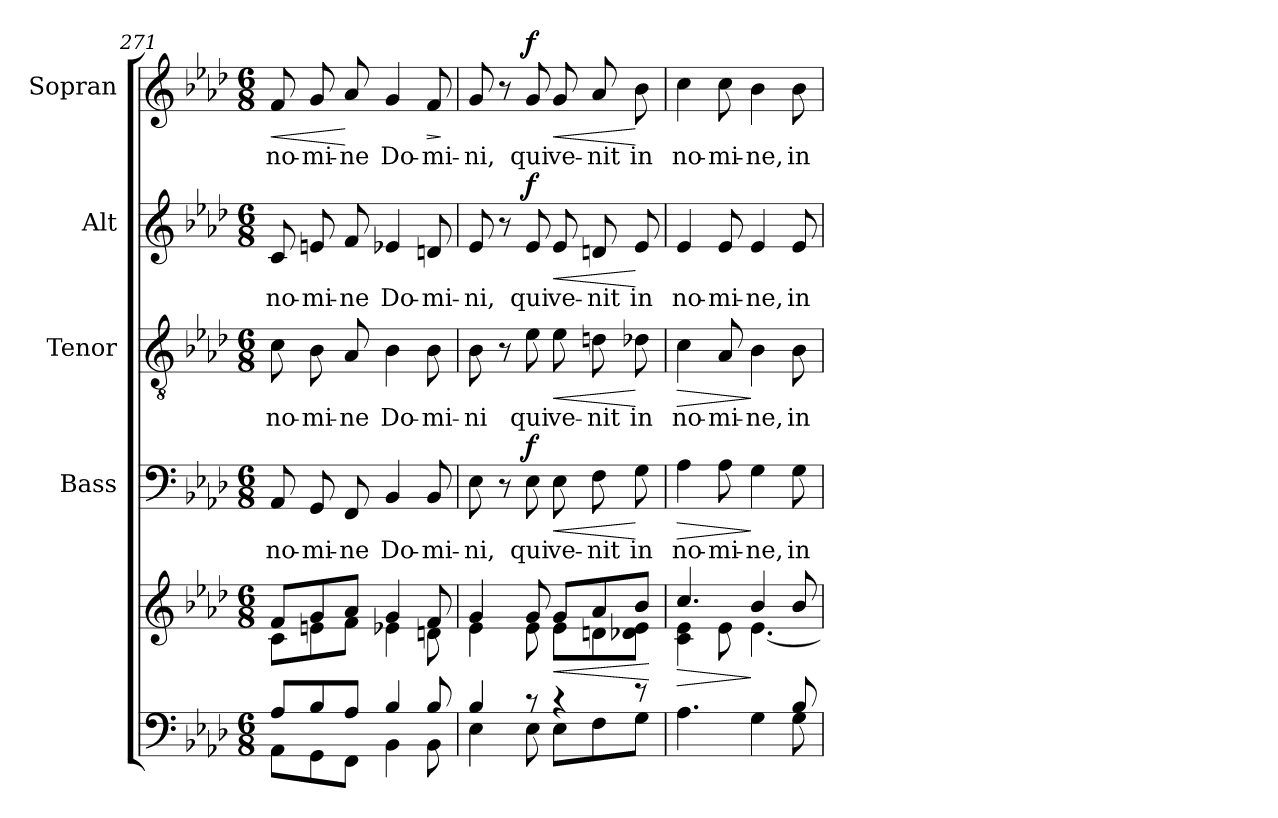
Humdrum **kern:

**kern	**kern	**dynam	**kern	**text	**dynam	**kern	**text	**dynam	**kern	**text	**dynam	**kern	**text	**dynam
*part5	*part5	*part5	*part4	*part4	*part4	*part3	*part3	*part3	*part2	*part2	*part2	*part1	*part1	*part1
*staff6	*staff5	*staff5/6	*staff4	*staff4	*staff4	*staff3	*staff3	*staff3	*staff2	*staff2	*staff2	*staff1	*staff1	*staff1
*	*	*	*I"Bass	*	*	*I"Tenor	*	*	*I"Alt	*	*	*I"Sopran	*	*
*	*	*	*I'B.	*	*	*I'T.	*	*	*I'A.	*	*	*I'S.	*	*
!!LO:LB:g=z
*clefF4	*clefG2	*	*clefF4	*	*	*clefGv2	*	*	*clefG2	*	*	*clefG2	*	*
*k[b-e-a-d-]	*k[b-e-a-d-]	*	*k[b-e-a-d-]	*	*	*k[b-e-a-d-]	*	*	*k[b-e-a-d-]	*	*	*k[b-e-a-d-]	*	*
*A-:	*A-:	*	*A-:	*	*	*A-:	*	*	*A-:	*	*	*A-:	*	*
*M6/8	*M6/8	*	*M6/8	*	*	*M6/8	*	*	*M6/8	*	*	*M6/8	*	*
=271	=271	=271	=271	=271	=271	=271	=271	=271	=271	=271	=271	=271	=271	=271
*^	*^	*	*	*	*	*	*	*	*	*	*	*	*	*
!	!	!	!	!	!	!LO:LY:b	!	!	!LO:LY:b	!	!	!LO:LY:b	!	!	!LO:LY:b	!LO:HP:b
8A-/L	8AA-\L	8f/L	8c\L	.	8AA-/	no-	.	8c\	no-	.	8c/	no-	.	8f/	no-	<
!	!	!	!	!	!	!LO:LY:b	!	!	!LO:LY:b	!	!	!LO:LY:b	!	!	!LO:LY:b	!
8B-/	8GG\	8g/	8en\	.	8GG/	-mi-	.	8B-\	-mi-	.	8en/	-mi-	.	8g/	-mi-	.
!	!	!	!	!	!	!LO:LY:b	!	!	!LO:LY:b	!	!	!LO:LY:b	!	!	!LO:LY:b	!
8A-/J	8FF\J	8a-/J	8f\J	.	8FF/	-ne	.	8A-/	-ne	.	8f/	-ne	.	8a-/	-ne	[
!	!	!	!	!	!	!LO:LY:b	!	!	!LO:LY:b	!	!	!LO:LY:b	!	!	!LO:LY:b	!
4B-/	4BB-\	4g/	4e-X\	.	4BB-/	Do-	.	4B-\	Do-	.	4e-X/	Do-	.	4g/	Do-	.
!	!	!	!	!	!	!LO:LY:b	!	!	!LO:LY:b	!	!	!LO:LY:b	!	!	!LO:LY:b	!LO:HP:b
8B-/	8BB-\	8f/	8dn\	.	8BB-/	-mi-	.	8B-\	-mi-	.	8dn/	-mi-	.	8f/	-mi-	>
*v	*v	*	*	*	*	*	*	*	*	*	*	*	*	*	*	*
*	*v	*v	*	*	*	*	*	*	*	*	*	*	*	*	*
.	.	.	.	.	.	.	.	.	.	.	.	.	.	]
=272	=272	=272	=272	=272	=272	=272	=272	=272	=272	=272	=272	=272	=272	=272
*^	*^	*	*	*	*	*	*	*	*	*	*	*	*	*
!	!	!	!	!	!	!LO:LY:b	!	!	!LO:LY:b	!	!	!LO:LY:b	!	!	!LO:LY:b	!
4B-/	4E-\	4g/	4e-\	.	8E-\	-ni,	.	8B-\	-ni	.	8e-/	-ni,	.	8g/	-ni,	.
.	.	.	.	.	8r	.	.	8r	.	.	8r	.	.	8r	.	.
!	!	!	!	!	!	!LO:LY:b	!LO:DY:a	!	!LO:LY:b	!	!	!LO:LY:b	!LO:DY:a	!	!LO:LY:b	!LO:DY:a
8rc	8E-\	8g/	8e-\	.	8E-\	qui	f	8e-\	qui	.	8e-/	qui	f	8g/	qui	f
!	!	!	!	!LO:HP:b	!	!LO:LY:b	!LO:HP:b	!	!LO:LY:b	!LO:HP:b	!	!LO:LY:b	!LO:HP:b	!	!LO:LY:b	!LO:HP:b
4rc	8E-\L	8g/L	8e-\L	<	8E-\	ve-	<	8e-\	ve-	<	8e-/	ve-	<	8g/	ve-	<
!	!	!	!	!	!	!LO:LY:b	!	!	!LO:LY:b	!	!	!LO:LY:b	!	!	!LO:LY:b	!
.	8F\	8a-/	8dn\	.	8F\	-nit	.	8dn\	-nit	.	8dn/	-nit	.	8a-/	-nit	.
!	!	!	!	!	!	!LO:LY:b	!	!	!LO:LY:b	!	!	!LO:LY:b	!	!	!LO:LY:b	!
8rd	8G\J	8b-/J	8d-X\ 8e-\J	.	8G\	in	[	8d-X\	in	[	8e-/	in	[	8b-\	in	[
*v	*v	*	*	*	*	*	*	*	*	*	*	*	*	*	*	*
*	*v	*v	*	*	*	*	*	*	*	*	*	*	*	*	*
.	.	[	.	.	.	.	.	.	.	.	.	.	.	.
=273	=273	=273	=273	=273	=273	=273	=273	=273	=273	=273	=273	=273	=273	=273
*^	*	*	*	*	*	*	*	*	*	*	*	*	*	*
!	!	!	!LO:HP:b	!	!LO:LY:b	!LO:HP:b	!	!LO:LY:b	!LO:HP:b	!	!LO:LY:b	!	!	!LO:LY:b	!
*	*	*^	*	*	*	*	*	*	*	*	*	*	*	*	*
4.ryy	4.A-\	4.cc/	4c\ 4e-\	>	4A-\	no-	>	4c\	no-	>	4e-/	no-	.	4cc\	no-	.
!	!	!	!	!	!	!LO:LY:b	!	!	!LO:LY:b	!	!	!LO:LY:b	!	!	!LO:LY:b	!
.	.	.	8e-\	.	8A-\	-mi-	.	8A-/	-mi-	.	8e-/	-mi-	.	8cc\	-mi-	.
!	!	!	!	!	!	!LO:LY:b	!	!	!LO:LY:b	!	!	!LO:LY:b	!	!	!LO:LY:b	!
4ryy	4G\	4b-/	[<4.e-\	]	4G\	-ne,	]	4B-\	-ne,	]	4e-/	-ne,	.	4b-\	-ne,	.
!	!	!	!	!	!	!LO:LY:b	!	!	!LO:LY:b	!	!	!LO:LY:b	!	!	!LO:LY:b	!
8B-/	8G\	8b-/	.	.	8G\	in	.	8B-\	in	.	8e-/	in	.	8b-\	in	.
*v	*v	*	*	*	*	*	*	*	*	*	*	*	*	*	*	*
*	*v	*v	*	*	*	*	*	*	*	*	*	*	*	*	*
=	=	=	=	=	=	=	=	=	=	=	=	=	=	=
*-	*-	*-	*-	*-	*-	*-	*-	*-	*-	*-	*-	*-	*-	*-
